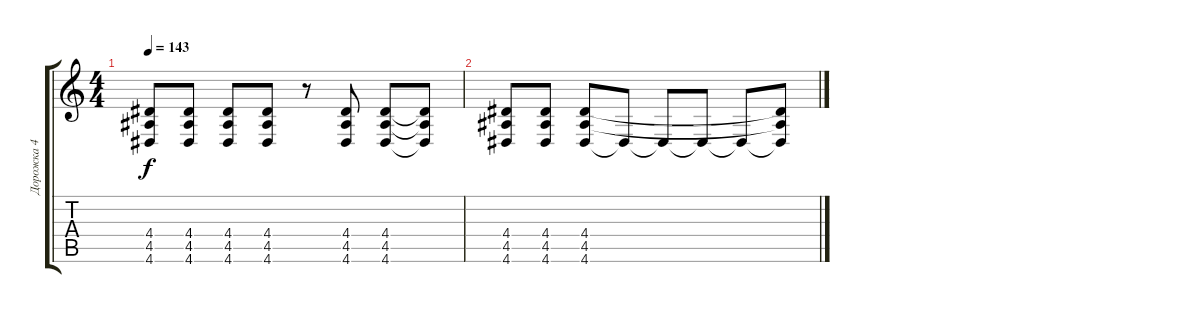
\track ("Дорожка 4" "Дорожка 4") {instrument distortionguitar}
\staff {score tabs}
\tuning (Db4 Ab3 E3 B2 Gb2 B1) {hide}
\ts (4 4)
\tempo 143
\clef g2
\ks c
(4.4 4.5 4.6).8{dy f} (4.4 4.5 4.6).8 (4.4 4.5 4.6).8 (4.4 4.5 4.6).8 r.8 (4.4 4.5 4.6).8 (4.4 4.5 4.6).8 (4.4{t} 4.5{t} 4.6{t}).8 |
(4.4 4.5 4.6).8 (4.4 4.5 4.6).8 (4.4 4.5 4.6).8 4.6{t}.8 4.6{t}.8 4.6{t}.8 4.6{t}.8 (4.4{t} 4.5{t} 4.6{t}).8
